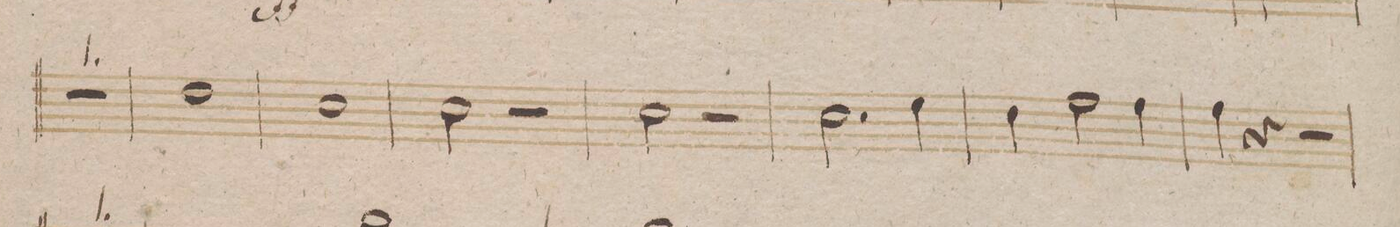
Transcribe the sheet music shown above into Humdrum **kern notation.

**kern	**dynam
*I"Corno 1mo in F.	*
*clefG2	*
*k[b-]	*
*met(c)	*
*M4/4	*
1r	.
=138	=138
1g	.
=139	=139
1f	.
=140	=140
2f\	.
2r	.
=141	=141
2f\	.
2r	.
=142	=142
2.f\	.
4a\	.
=143	=143
4g\	.
2b-\	.
4b-\	.
=144	=144
4b-\	.
4r	.
2r	.
=145	=145
*-	*-
